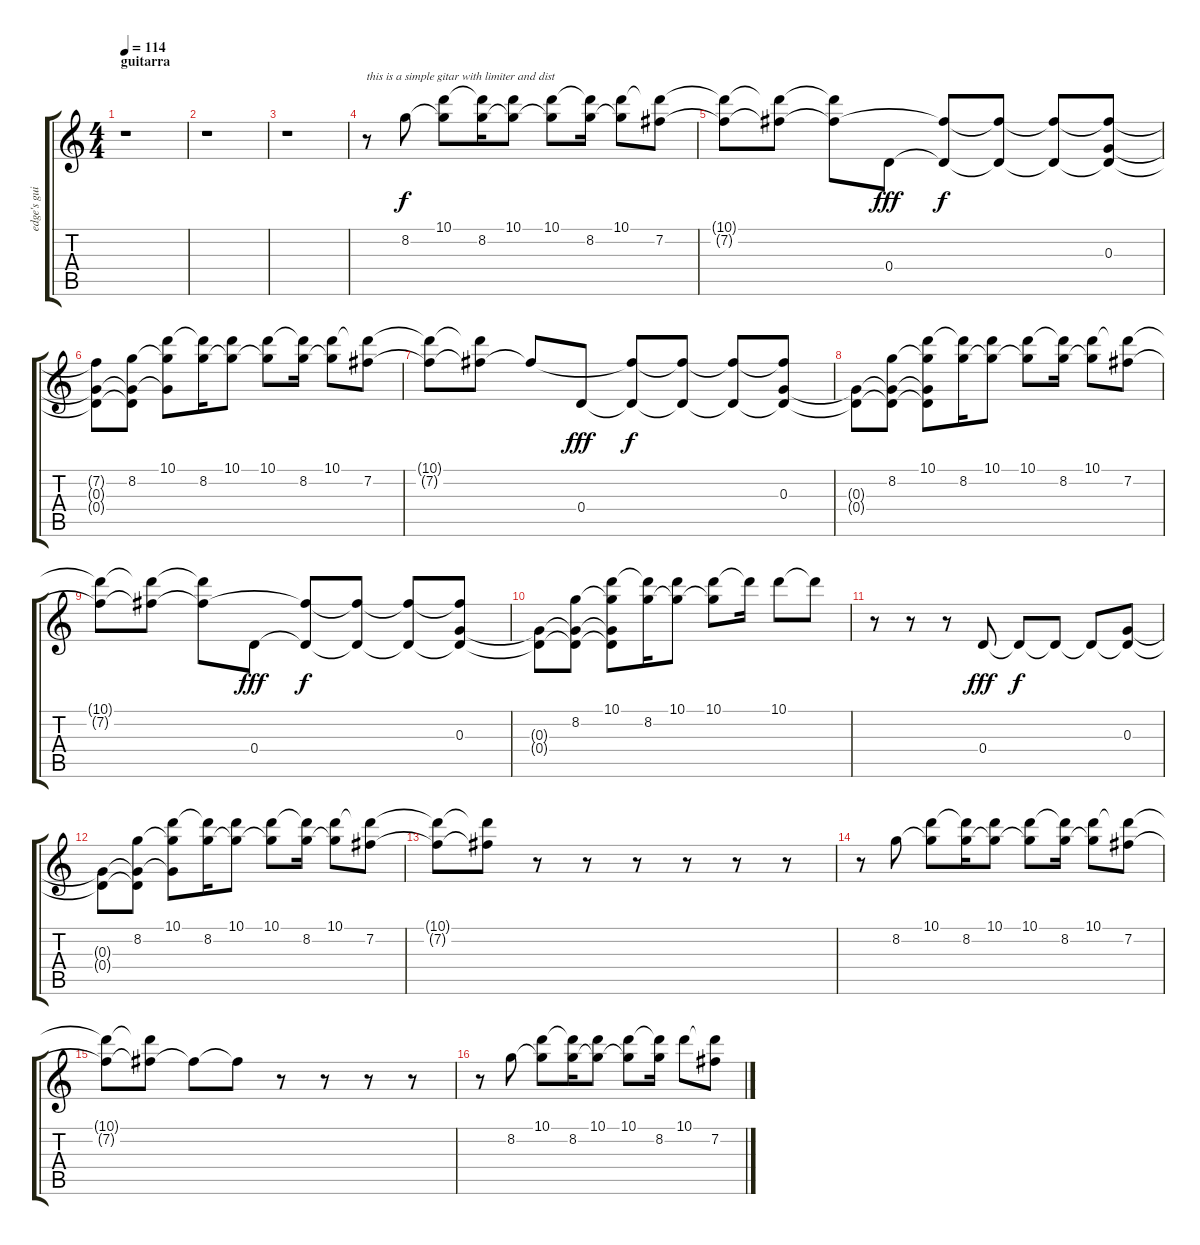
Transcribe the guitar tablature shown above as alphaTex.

\track ("edge's guitar lead dist with limter" "edge's gui") {instrument overdrivenguitar}
\staff {score tabs}
\tuning (E4 B3 G3 D3 A2 E2) {hide}
\ts (4 4)
\section ("" "guitarra")
\tempo 114
\clef g2
\ks c
r.1{dy f} |
r.1 |
r.1 |
r.8{txt "this is a simple gitar with limiter and dist" volume 8} 8.2.8 (10.1 8.2{t}).8 (10.1{t} 8.2).16 (10.1 8.2{t}).8 (10.1 8.2{t}).8 (10.1{t} 8.2).16 (10.1 8.2{t}).8 (10.1{t} 7.2).8 |
(10.1{t} 7.2{t}).8 (10.1{t} 7.2{t}).8 (10.1{t} 7.2{t}).8 0.4.8{dy fff} (7.2{t} 0.4{t}).8{dy f} (7.2{t} 0.4{t}).8 (7.2{t} 0.4{t}).8 (7.2{t} 0.3 0.4{t}).8 |
(7.2{t} 0.3{t} 0.4{t}).8 (8.2 0.3{t} 0.4{t}).8 (10.1 8.2{t} 0.3{t}).8 (10.1{t} 8.2).16 (10.1 8.2{t}).8 (10.1 8.2{t}).8 (10.1{t} 8.2).16 (10.1 8.2{t}).8 (10.1{t} 7.2).8 |
(10.1{t} 7.2{t}).8 (10.1{t} 7.2{t}).8 7.2{t}.8 0.4.8{dy fff} (7.2{t} 0.4{t}).8{dy f} (7.2{t} 0.4{t}).8 (7.2{t} 0.4{t}).8 (7.2{t} 0.3 0.4{t}).8 |
(0.3{t} 0.4{t}).8 (8.2 0.3{t} 0.4{t}).8 (10.1 8.2{t} 0.3{t} 0.4{t}).8 (10.1{t} 8.2).16 (10.1 8.2{t}).8 (10.1 8.2{t}).8 (10.1{t} 8.2).16 (10.1 8.2{t}).8 (10.1{t} 7.2).8 |
(10.1{t} 7.2{t}).8 (10.1{t} 7.2{t}).8 (10.1{t} 7.2{t}).8 0.4.8{dy fff} (7.2{t} 0.4{t}).8{dy f} (7.2{t} 0.4{t}).8 (7.2{t} 0.4{t}).8 (7.2{t} 0.3 0.4{t}).8 |
(0.3{t} 0.4{t}).8 (8.2 0.3{t} 0.4{t}).8 (10.1 8.2{t} 0.3{t} 0.4{t}).8 (10.1{t} 8.2).16 (10.1 8.2{t}).8 (10.1 8.2{t}).8 10.1{t}.16 10.1.8 10.1{t}.8 |
r.8 r.8 r.8 0.4.8{dy fff} 0.4{t}.8{dy f} 0.4{t}.8 0.4{t}.8 (0.3 0.4{t}).8 |
(0.3{t} 0.4{t}).8 (8.2 0.3{t} 0.4{t}).8 (10.1 8.2{t} 0.3{t}).8 (10.1{t} 8.2).16 (10.1 8.2{t}).8 (10.1 8.2{t}).8 (10.1{t} 8.2).16 (10.1 8.2{t}).8 (10.1{t} 7.2).8 |
(10.1{t} 7.2{t}).8 (10.1{t} 7.2{t}).8 r.8 r.8 r.8 r.8 r.8 r.8 |
r.8 8.2.8 (10.1 8.2{t}).8 (10.1{t} 8.2).16 (10.1 8.2{t}).8 (10.1 8.2{t}).8 (10.1{t} 8.2).16 (10.1 8.2{t}).8 (10.1{t} 7.2).8 |
(10.1{t} 7.2{t}).8 (10.1{t} 7.2{t}).8 7.2{t}.8 7.2{t}.8 r.8 r.8 r.8 r.8 |
r.8 8.2.8 (10.1 8.2{t}).8 (10.1{t} 8.2).16 (10.1 8.2{t}).8 (10.1 8.2{t}).8 (10.1{t} 8.2).16 10.1.8 (10.1{t} 7.2).8
